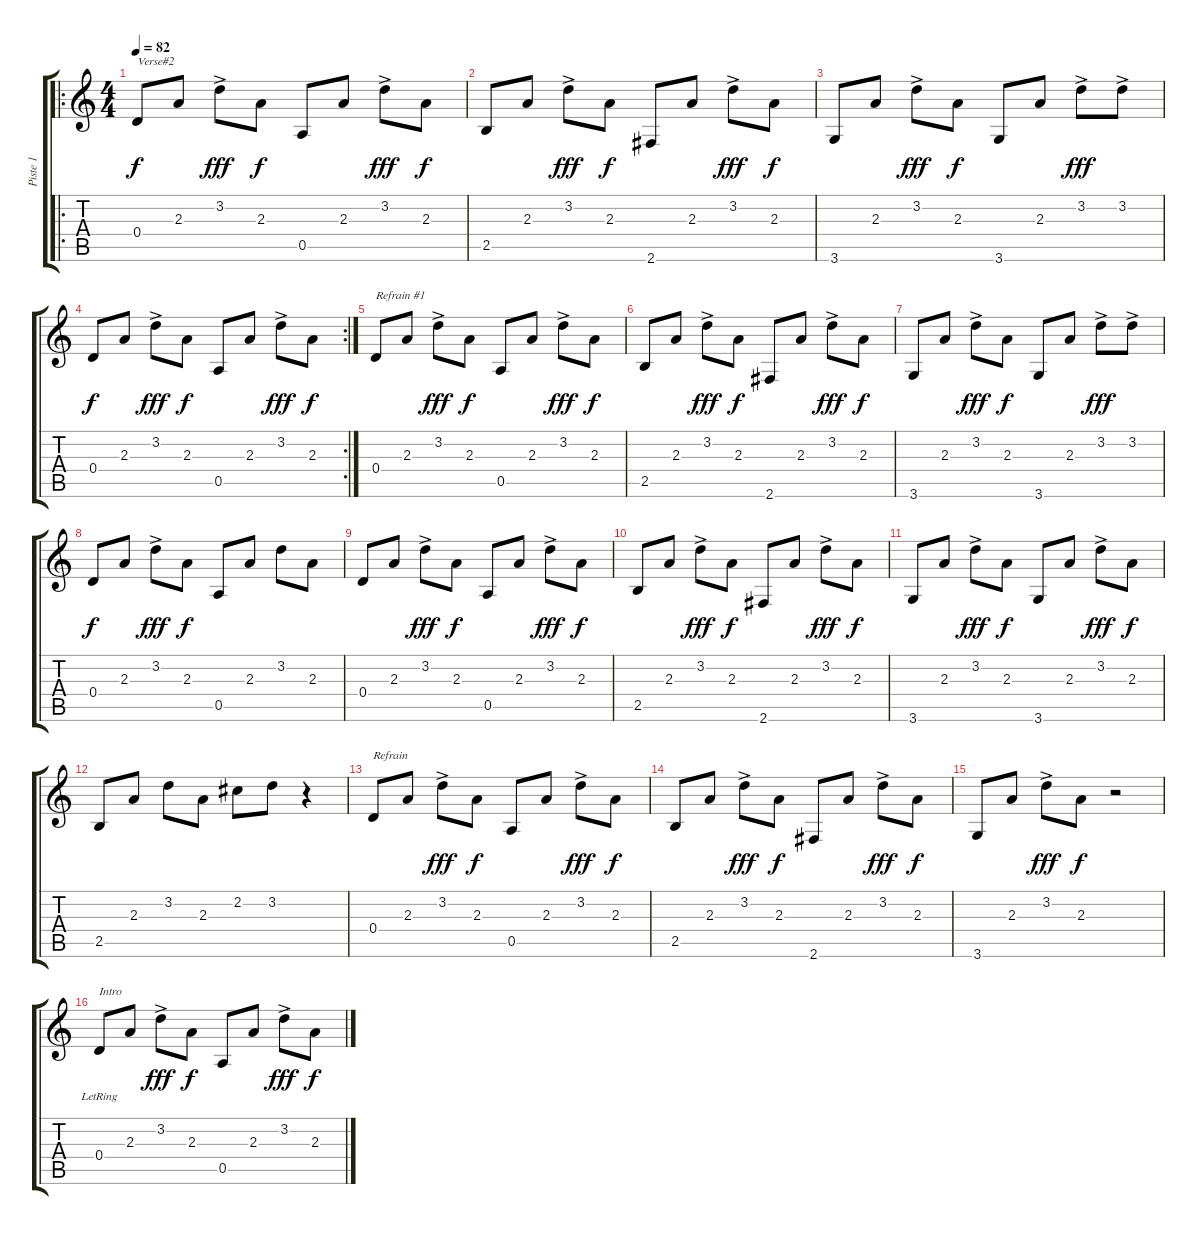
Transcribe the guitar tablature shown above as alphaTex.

\track ("Piste 1" "Piste 1") {instrument acousticguitarsteel}
\staff {score tabs}
\tuning (E4 B3 G3 D3 A2 E2) {hide}
\ro
\ts (4 4)
\tempo 82
\clef g2
\ks c
0.4.8{txt "Verse#2" dy f} 2.3.8 3.2{ac}.8{dy fff} 2.3.8{dy f} 0.5.8 2.3.8 3.2{ac}.8{dy fff} 2.3.8{dy f} |
2.5.8 2.3.8 3.2{ac}.8{dy fff} 2.3.8{dy f} 2.6.8 2.3.8 3.2{ac}.8{dy fff} 2.3.8{dy f} |
3.6.8 2.3.8 3.2{ac}.8{dy fff} 2.3.8{dy f} 3.6.8 2.3.8 3.2{ac}.8{dy fff} 3.2{ac}.8 |
\rc 2
0.4.8{dy f} 2.3.8 3.2{ac}.8{dy fff} 2.3.8{dy f} 0.5.8 2.3.8 3.2{ac}.8{dy fff} 2.3.8{dy f} |
0.4.8{txt "Refrain #1"} 2.3.8 3.2{ac}.8{dy fff} 2.3.8{dy f} 0.5.8 2.3.8 3.2{ac}.8{dy fff} 2.3.8{dy f} |
2.5.8 2.3.8 3.2{ac}.8{dy fff} 2.3.8{dy f} 2.6.8 2.3.8 3.2{ac}.8{dy fff} 2.3.8{dy f} |
3.6.8 2.3.8 3.2{ac}.8{dy fff} 2.3.8{dy f} 3.6.8 2.3.8 3.2{ac}.8{dy fff} 3.2{ac}.8 |
0.4.8{dy f} 2.3.8 3.2{ac}.8{dy fff} 2.3.8{dy f} 0.5.8 2.3.8 3.2.8 2.3.8 |
0.4.8 2.3.8 3.2{ac}.8{dy fff} 2.3.8{dy f} 0.5.8 2.3.8 3.2{ac}.8{dy fff} 2.3.8{dy f} |
2.5.8 2.3.8 3.2{ac}.8{dy fff} 2.3.8{dy f} 2.6.8 2.3.8 3.2{ac}.8{dy fff} 2.3.8{dy f} |
3.6.8 2.3.8 3.2{ac}.8{dy fff} 2.3.8{dy f} 3.6.8 2.3.8 3.2{ac}.8{dy fff} 2.3.8{dy f} |
2.5.8 2.3.8 3.2.8 2.3.8 2.2.8 3.2.8 r.4 |
0.4.8{txt "Refrain"} 2.3.8 3.2{ac}.8{dy fff} 2.3.8{dy f} 0.5.8 2.3.8 3.2{ac}.8{dy fff} 2.3.8{dy f} |
2.5.8 2.3.8 3.2{ac}.8{dy fff} 2.3.8{dy f} 2.6.8 2.3.8 3.2{ac}.8{dy fff} 2.3.8{dy f} |
3.6.8 2.3.8 3.2{ac}.8{dy fff} 2.3.8{dy f} r.2 |
0.4{lr}.8{txt "Intro"} 2.3.8 3.2{ac}.8{dy fff} 2.3.8{dy f} 0.5.8 2.3.8 3.2{ac}.8{dy fff} 2.3.8{dy f}
